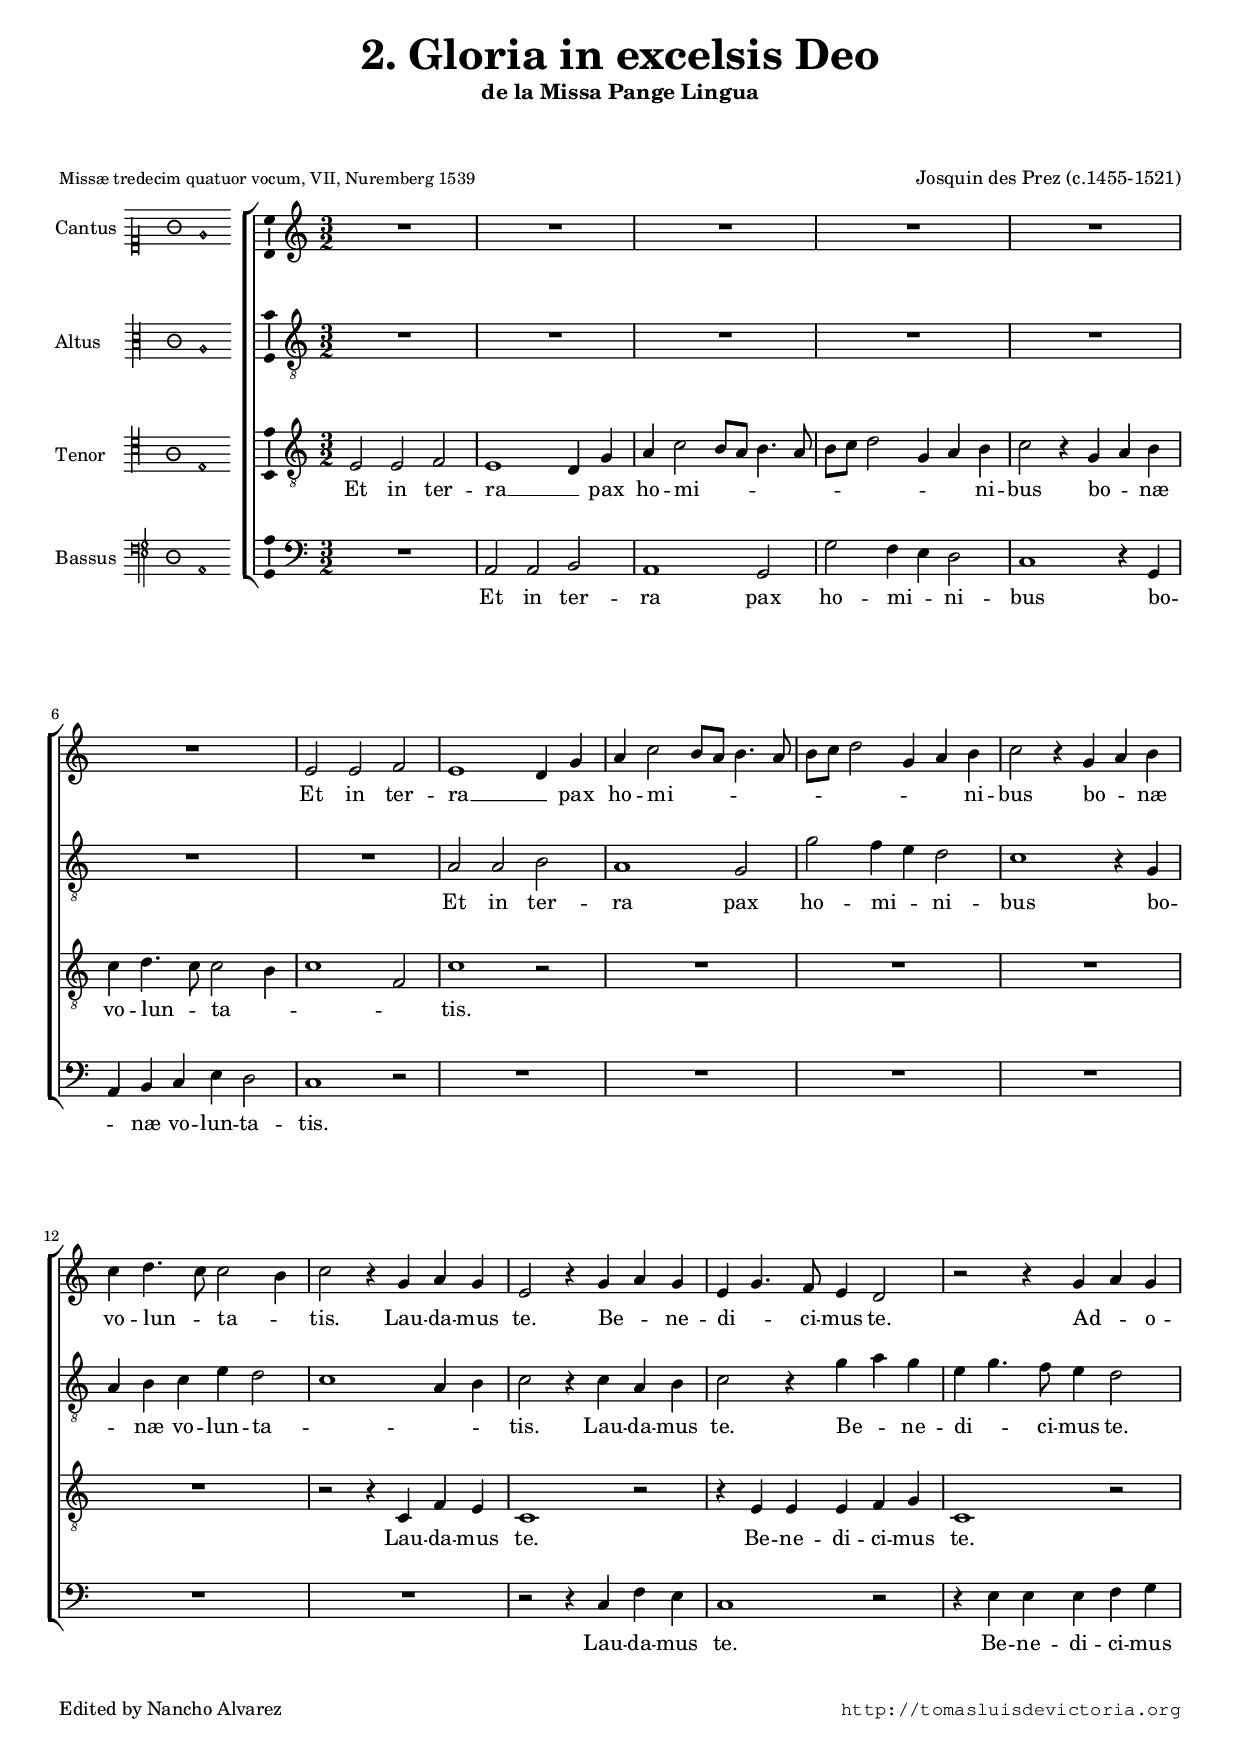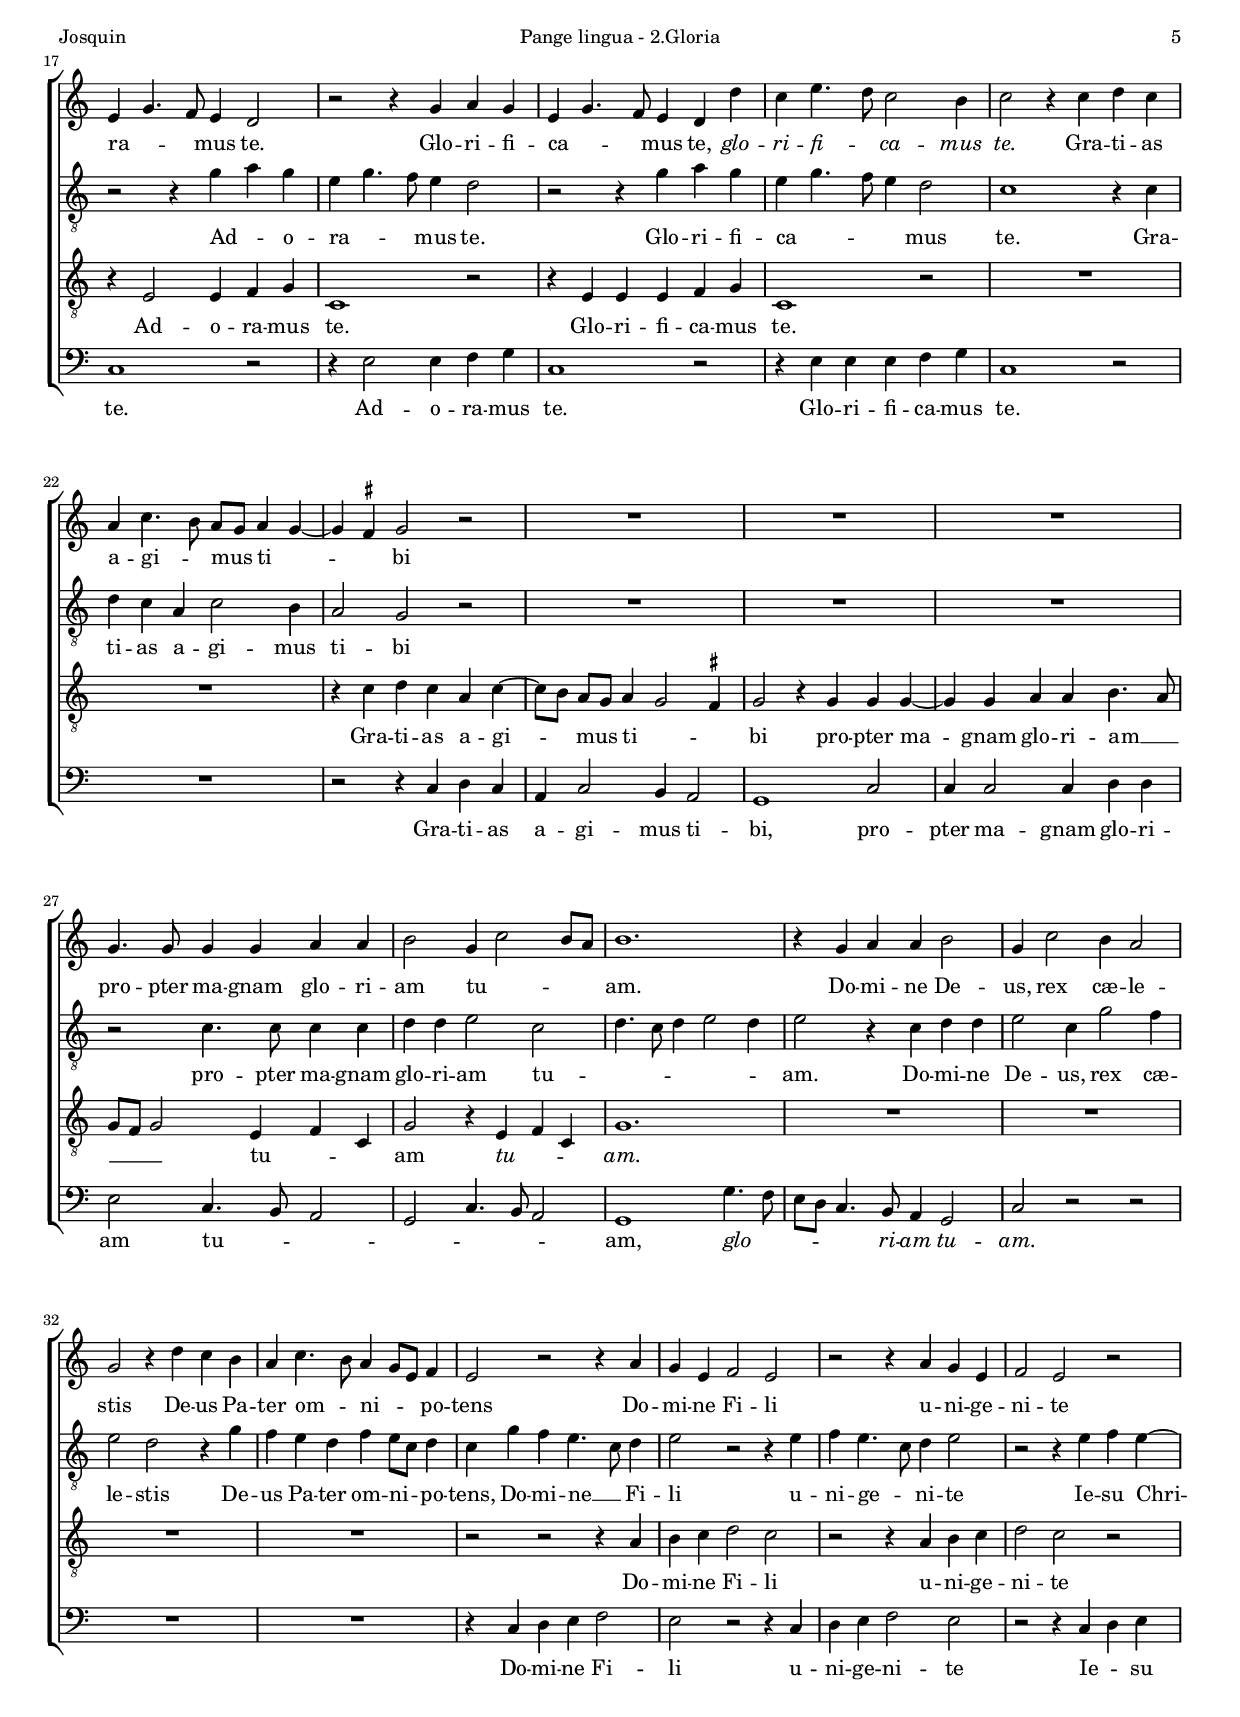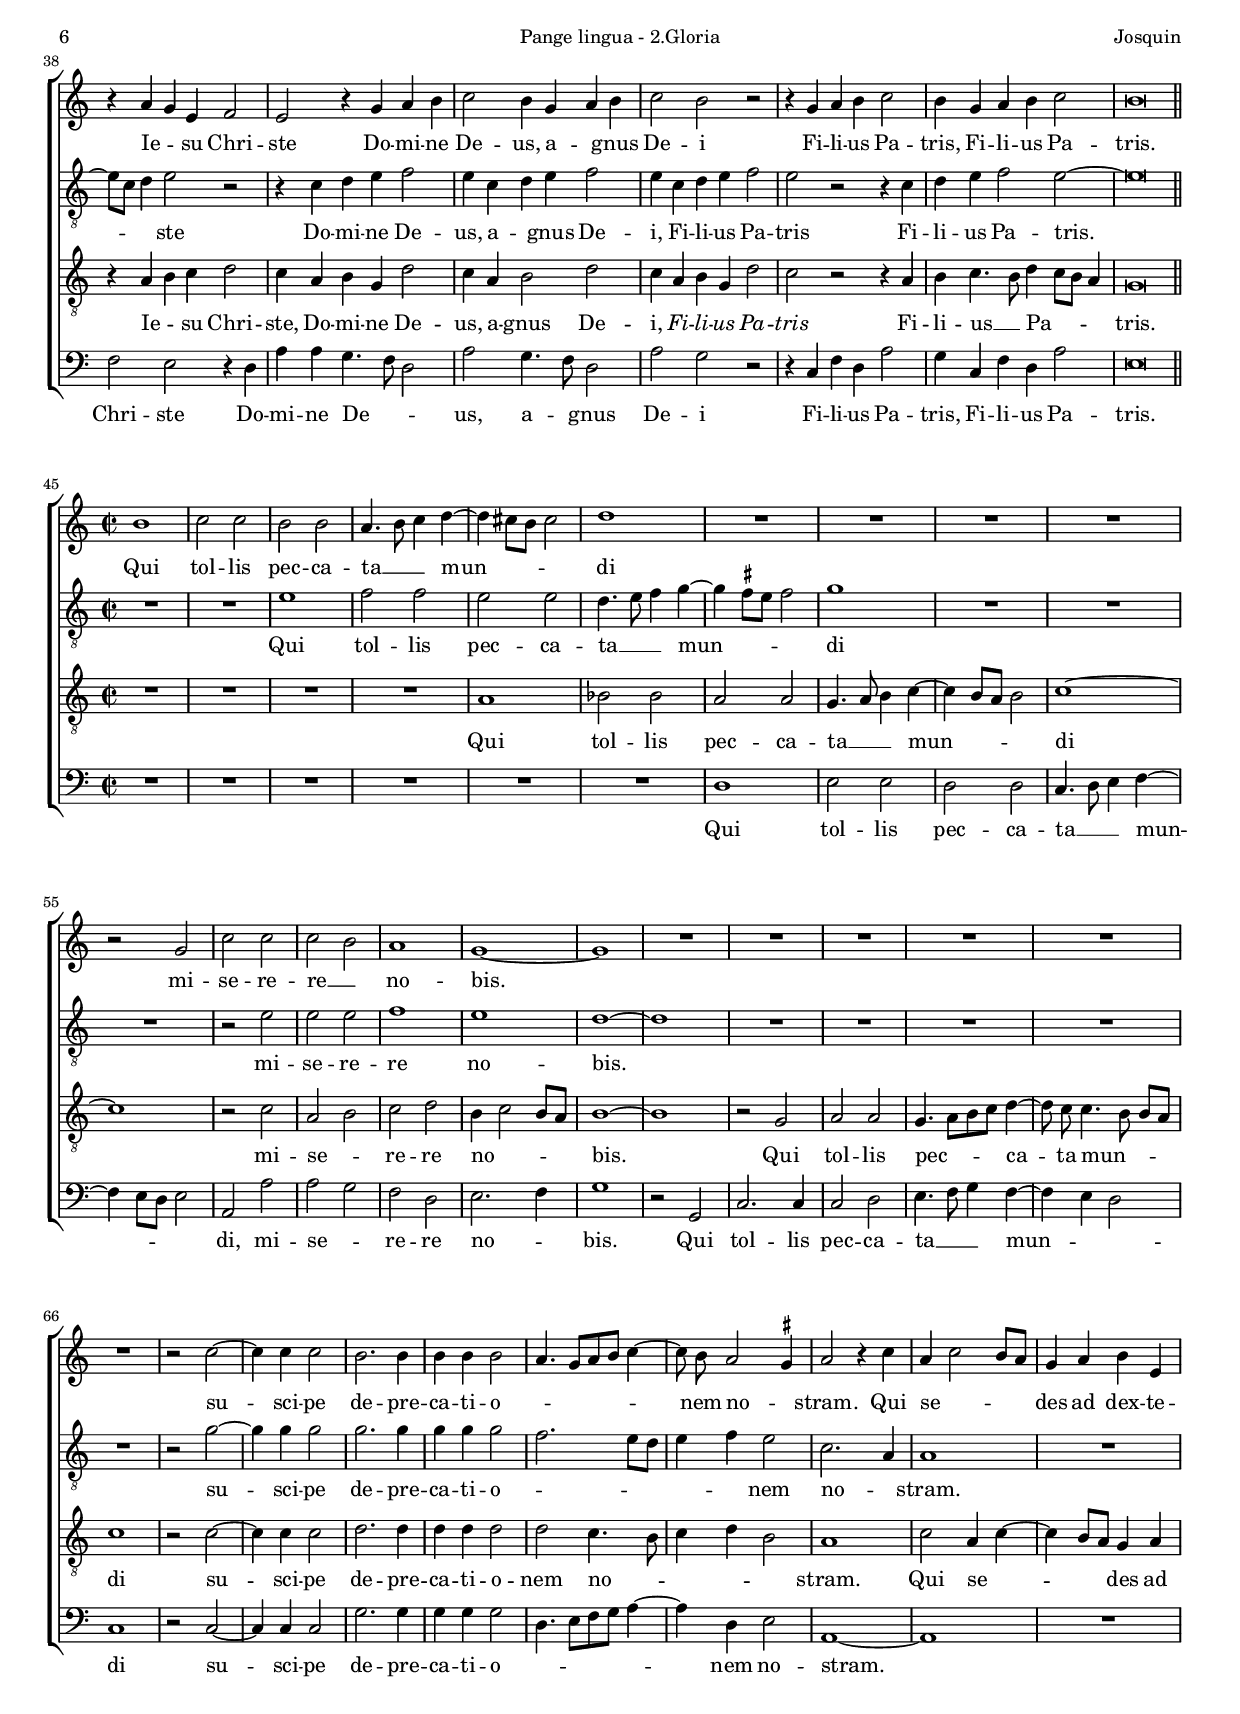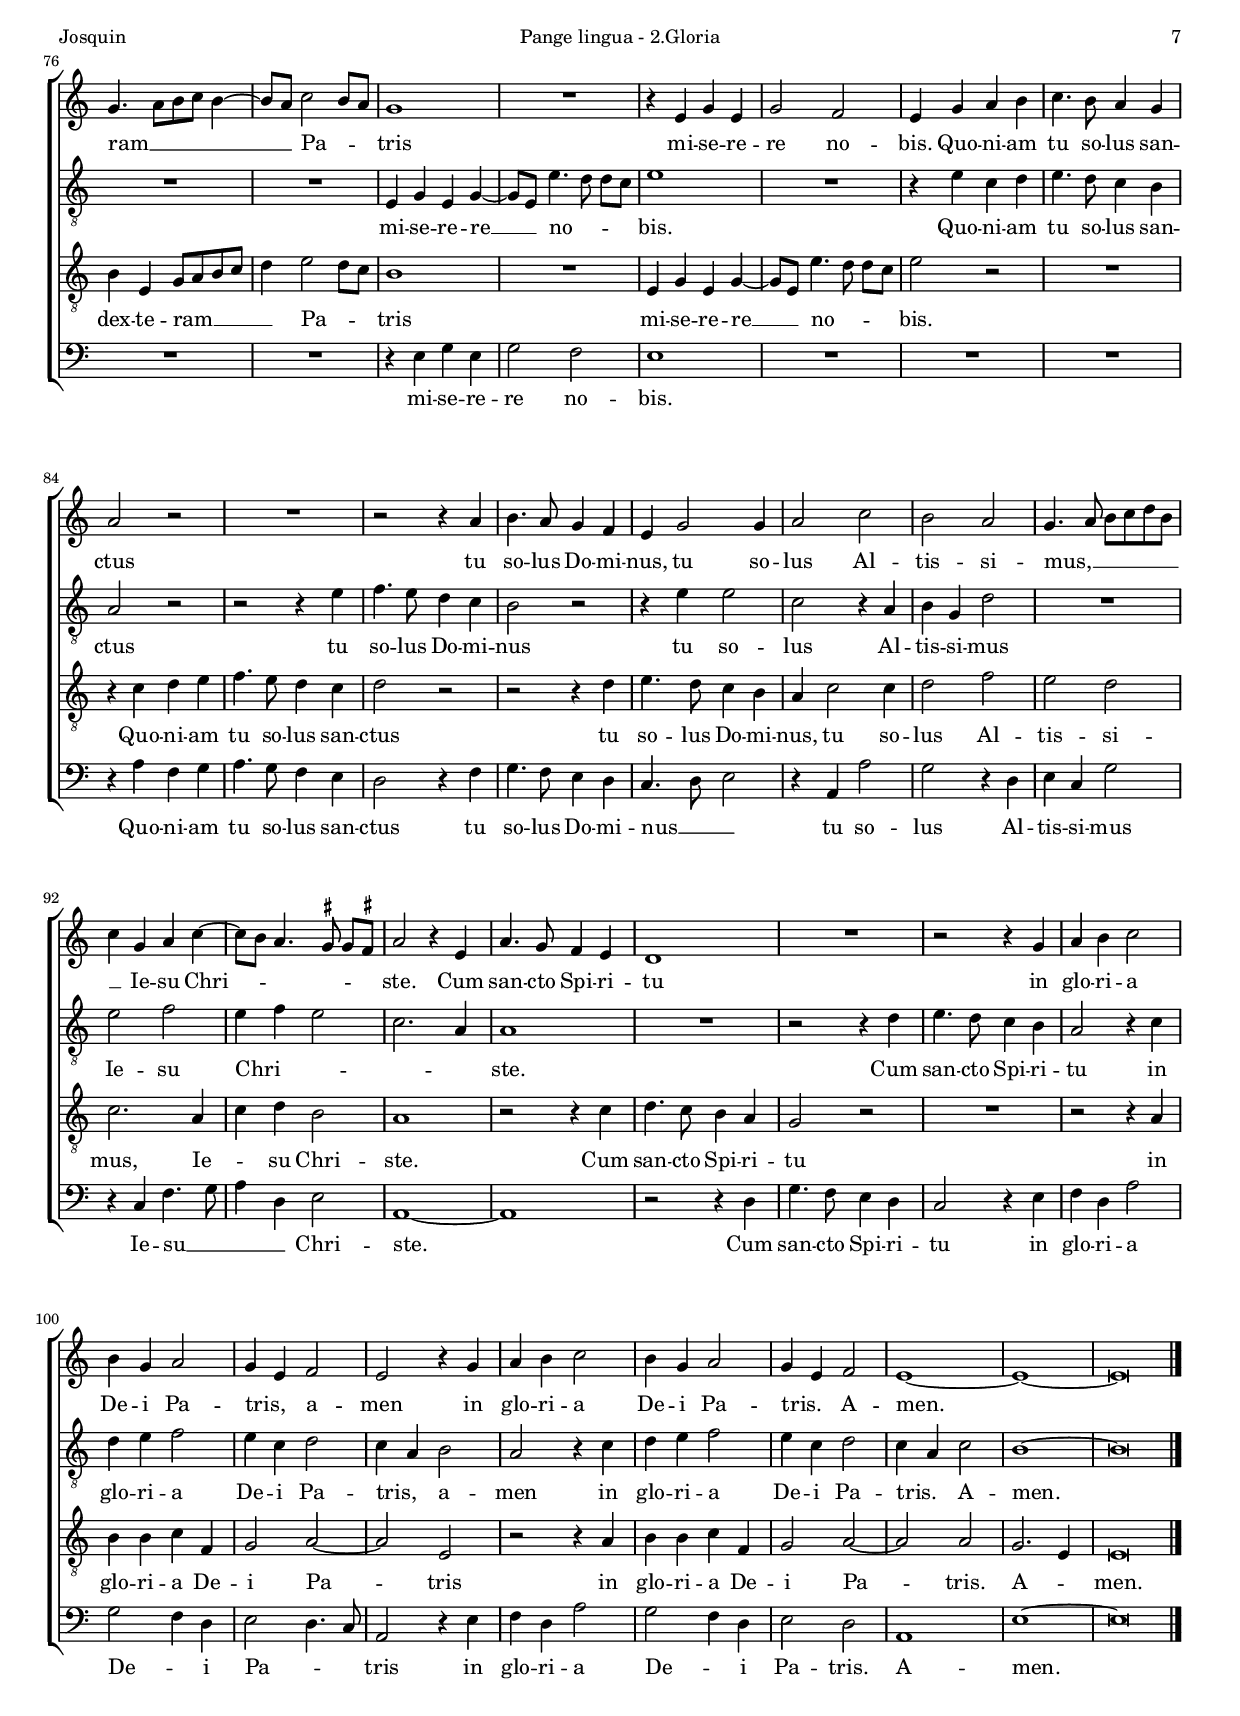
\version "2.18.0"

#(set-default-paper-size "a4")
#(set-global-staff-size 16.4)
#(ly:set-option 'point-and-click #f)
%mobile -s15.4 -i3.2

italicas=\override LyricText.font-shape = #'italic
rectas=\override LyricText.font-shape = #'upright
ss=\once \set suggestAccidentals = ##t
incipitwidth = 18
mtempo={\tempo 4 = 100}
mtempob={\tempo 4 = 50}
mt=#(define-music-function (parser location offset) (number?) ; move lyric text
      #{ \once \override LyricText.X-offset = -$offset #})

htitle="Pange lingua - 2.Gloria"
hcomposer="Josquin"

\header {
	title=\markup{\fontsize #3 "2. Gloria in excelsis Deo"}
	subtitle="de la Missa Pange Lingua"
	subsubtitle=\markup{\null \vspace #2 }
	composer="Josquin des Prez (c.1455-1521)"
        pdfauthor=\composer
	%opus="(-)"
	poet=\markup{\smaller "Missæ tredecim quatuor vocum, VII, Nuremberg 1539"} % editor Hans Ott, paginas del pdf de bsb: 86, 271, 427, 576
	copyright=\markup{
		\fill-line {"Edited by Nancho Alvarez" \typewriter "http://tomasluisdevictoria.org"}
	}
%	tagline=""
}

global={\key c \major \time 3/2  \skip 1*3/2*44 \bar "||" \break
					\time 2/2 \skip 1*64 \bar "|."
}

cantus={
	R1*3/2
	R1*3/2
	R1*3/2
	R1*3/2
%5
	R1*3/2
	R1*3/2
	e'2 e' f'
	e'1 d'4 g'
	a' c''2 b'8 a' b'4. a'8
%10
	b' c'' d''2 g'4 a' b'
	c''2 r4 g' a' b'
	c'' d''4. c''8 c''2 b'4
	c''2 r4 g' a' g'
	e'2 r4 g' a' g'
%15
	e' g'4. f'8 e'4 d'2
	r r4 g' a' g'
	e' g'4. f'8 e'4 d'2
	r r4 g' a' g'
	e' g'4. f'8 e'4 d' d''
%20
	c'' e''4. d''8 c''2 b'4
	c''2 r4 c'' d'' c''
	a' c''4. b'8  a'[ g'] a'4 g' ~
	g' \ss fis' g'2 r
	R1*3/2
%25
	R1*3/2
	R1*3/2
	g'4. g'8 g'4 g' a' a'
	b'2 g'4 c''2 b'8 a'
	b'1.
%30
	r4 g' a' a' b'2
	g'4 c''2 b'4 a'2
	g' r4 d'' c'' b'
	a' c''4. b'8 a'4 g'8 e' f'4
	e'2 r r4 a'
%35
	g' e' f'2 e'
	r r4 a' g' e'
	f'2 e' r
	r4 a' g' e' f'2
	e' r4 g' a' b'
%40
	c''2 b'4 g' a' b'
	c''2 b' r
	r4 g' a' b' c''2
	b'4 g' a' b' c''2
	b'\breve*3/4
%45
	b'1
	c''2 c''
	b' b'
	a'4. b'8 c''4 d'' ~
	d'' cis''8 b' cis''2
%50
	d''1
	R1*2/2
	R1*2/2
	R1*2/2
	R1*2/2
%55
	r2 g'
	c'' c''
	c'' b'
	a'1
	g' ~
%60
	g'
	R1*2/2
	R1*2/2
	R1*2/2
	R1*2/2
%65
	R1*2/2
	R1*2/2
	r2 c'' ~
	c''4 c'' c''2
	b'2. b'4
%70
	b' b' b'2
	a'4.  g'8[ a' b'] c''4 ~
	\set Staff.autoBeaming = ##f
	c''8 b' a'2 \ss gis'4
	\set Staff.autoBeaming = ##t
	a'2 r4 c''
	a' c''2 b'8 a'
%75
	g'4 a' b' e'
	g'4.  a'8[ b' c''] b'4 ~
	b'8 a' c''2 b'8 a'
	g'1
	R1*2/2
%80
	r4 e' g' e'
	g'2 f'
	e'4 g' a' b'
	c''4. b'8 a'4 g'
	a'2 r
%85
	R1*2/2
	r2 r4 a'
	b'4. a'8 g'4 f'
	e' g'2 g'4
	a'2 c''
%90
	b' a'
	g'4. a'8 b' c'' d'' b'
	c''4 g' a' c'' ~
	 c''8[ b'] a'4. \ss gis'8  gis'[ \ss fis']
	a'2 r4 e'
%95
	a'4. g'8 f'4 e'
	d'1
	R1*2/2
	r2 r4 g'
	a' b' c''2
%100
	b'4 g' a'2
	g'4 e' f'2
	e' r4 g'
	a' b' c''2
	b'4 g' a'2
%105
	g'4 e' f'2
	e'1 ~
	e' ~
	e'\breve*1/2
}

altus={
	R1*3/2
	R1*3/2
	R1*3/2
	R1*3/2
%5
	R1*3/2
	R1*3/2
	R1*3/2
	a2 a b
	a1 g2
%10
	g' f'4 e' d'2
	c'1 r4 g
	a b c' e' d'2
	c'1 a4 b
	c'2 r4 c' a b
%15
	c'2 r4 g' a' g'
	e' g'4. f'8 e'4 d'2
	r r4 g' a' g'
	e' g'4. f'8 e'4 d'2
	r r4 g' a' g'
%20
	e' g'4. f'8 e'4 d'2
	c'1 r4 c'
	d' c' a c'2 b4
	a2 g r
	R1*3/2
%25
	R1*3/2
	R1*3/2
	r2 c'4. c'8 c'4 c'
	d' d' e'2 c'
	d'4. c'8 d'4 e'2 d'4
%30
	e'2 r4 c' d' d'
	e'2 c'4 g'2 f'4
	e'2 d' r4 g'
	f' e' d' f' e'8 c' d'4
	c' g' f' e'4. c'8 d'4
%35
	e'2 r r4 e'
	f' e'4. c'8 d'4 e'2
	r r4 e' f' e' ~
	e'8 c' d'4 e'2 r
	r4 c' d' e' f'2
%40
	e'4 c' d' e' f'2
	e'4 c' d' e' f'2
	e' r r4 c'
	d' e' f'2 e' ~
	e'\breve*3/4
%45
	R1*2/2
	R1*2/2
	e'1
	f'2 f'
	e' e'
%50
	d'4. e'8 f'4 g' ~
	g' \ss fis'8 e' fis'2
	g'1
	R1*2/2
	R1*2/2
%55
	R1*2/2
	r2 e'
	e' e'
	f'1
	e'
%60
	d' ~
	d'
	R1*2/2
	R1*2/2
	R1*2/2
%65
	R1*2/2
	R1*2/2
	r2 g' ~
	g'4 g' g'2
	g'2. g'4
%70
	g' g' g'2
	f'2. e'8 d'
	e'4 f' e'2
	c'2. a4
	a1
%75
	R1*2/2
	R1*2/2
	R1*2/2
	e4 g e g ~
	 g8[ e] e'4. d'8  d'[ c']
%80
	e'1
	R1*2/2
	r4 e' c' d'
	e'4. d'8 c'4 b
	a2 r
%85
	r r4 e'
	f'4. e'8 d'4 c'
	b2 r
	r4 e' e'2
	c' r4 a
%90
	b g d'2
	R1*2/2
	e'2 f'
	e'4 f' e'2
	c'2. a4
%95
	a1
	R1*2/2
	r2 r4 d'
	e'4. d'8 c'4 b
	a2 r4 c'
%100
	d' e' f'2
	e'4 c' d'2
	c'4 a b2
	a r4 c'
	d' e' f'2
%105
	e'4 c' d'2
	c'4 a c'2
	b1 ~
	b\breve*1/2 
}

tenor={
	e2 e f
	e1 d4 g
	a c'2 b8 a b4. a8
	b c' d'2 g4 a b
%5
	c'2 r4 g a b
	c' d'4. c'8 c'2 b4
	c'1 f2
	c'1 r2
	R1*3/2
%10
	R1*3/2
	R1*3/2
	R1*3/2
	r2 r4 c f e
	c1 r2
%15
	r4 e e e f g
	c1 r2
	r4 e2 e4 f g
	c1 r2
	r4 e e e f g
%20
	c1 r2
	R1*3/2
	R1*3/2
	r4 c' d' c' a c' ~
	 c'8[ b]  a[ g] a4 g2 \ss fis4
%25
	g2 r4 g g g ~
	g g a a b4. a8
	g f g2 e4 f c
	g2 r4 e f c
	g1.
%30
	R1*3/2
	R1*3/2
	R1*3/2
	R1*3/2
	r2 r r4 a
%35
	b c' d'2 c'
	r r4 a b c'
	d'2 c' r
	r4 a b c' d'2
	c'4 a b g d'2
%40
	c'4 a b2 d'
	c'4 a b g d'2
	c' r r4 a
	b c'4. b8 d'4 c'8 b a4
	g\breve*3/4
%45
	R1*2/2
	R1*2/2
	R1*2/2
	R1*2/2
	a1
%50
	bes2 bes
	a a
	g4. a8 b4 c' ~
	c' b8 a b2
	c'1 ~
%55
	c'
	r2 c'
	a b
	c' d'
	b4 c'2 b8 a
%60
	b1 ~
	b
	r2 g
	a a
	g4.  a8[ b c'] d'4 ~
%65
	\set Staff.autoBeaming = ##f
	d'8 c' c'4. b8  b[ a]
	\set Staff.autoBeaming = ##t
	c'1
	r2 c' ~
	c'4 c' c'2
	d'2. d'4
%70
	d' d' d'2
	d' c'4. b8
	c'4 d' b2
	a1
	c'2 a4 c' ~
%75
	c' b8 a g4 a
	b e g8 a b c'
	d'4 e'2 d'8 c'
	b1
	R1*2/2
%80
	e4 g e g ~
	 g8[ e] e'4. d'8  d'[ c']
	e'2 r
	R1*2/2
	r4 c' d' e'
%85
	f'4. e'8 d'4 c'
	d'2 r
	r r4 d'
	e'4. d'8 c'4 b
	a c'2 c'4
%90
	d'2 f'
	e' d'
	c'2. a4
	c' d' b2
	a1
%95
	r2 r4 c'
	d'4. c'8 b4 a
	g2 r
	R1*2/2
	r2 r4 a
%100
	b b c' f
	g2 a ~
	a e
	r r4 a
	b b c' f
%105
	g2 a ~
	a a
	g2. e4
	e\breve*1/2
}

bassus={
	R1*3/2
	a,2 a, b,
	a,1 g,2
	g f4 e d2
%5
	c1 r4 g,
	a, b, c e d2
	c1 r2
	R1*3/2
	R1*3/2
%10
	R1*3/2
	R1*3/2
	R1*3/2
	R1*3/2
	r2 r4 c f e
%15
	c1 r2
	r4 e e e f g
	c1 r2
	r4 e2 e4 f g
	c1 r2
%20
	r4 e e e f g
	c1 r2
	R1*3/2
	r2 r4 c d c
	a, c2 b,4 a,2
%25
	g,1 c2
	c4 c2 c4 d d
	e2 c4. b,8 a,2
	g, c4. b,8 a,2
	g,1 g4. f8
%30
	e d c4. b,8 a,4 g,2
	c r r
	R1*3/2
	R1*3/2
	r4 c d e f2
%35
	e r r4 c
	d e f2 e
	r r4 c d e
	f2 e r4 d
	a a g4. f8 d2
%40
	a g4. f8 d2
	a g r
	r4 c f d a2
	g4 c f d a2
	e\breve*3/4
%45
	R1*2/2
	R1*2/2
	R1*2/2
	R1*2/2
	R1*2/2
%50
	R1*2/2
	d1
	e2 e
	d d
	c4. d8 e4 f ~
%55
	f e8 d e2
	a, a
	a g
	f d
	e2. f4
%60
	g1
	r2 g,
	c2. c4
	c2 d
	e4. f8 g4 f ~
%65
	f e d2
	c1
	r2 c ~
	c4 c c2
	g2. g4
%70
	g g g2
	d4.  e8[ f g] a4 ~
	a d e2
	a,1 ~
	a,
%75
	R1*2/2
	R1*2/2
	R1*2/2
	r4 e g e
	g2 f
%80
	e1
	R1*2/2
	R1*2/2
	R1*2/2
	r4 a f g
%85
	a4. g8 f4 e
	d2 r4 f
	g4. f8 e4 d
	c4. d8 e2
	r4 a, a2
%90
	g r4 d
	e c g2
	r4 c f4. g8
	a4 d e2
	a,1 ~
%95
	a,
	r2 r4 d
	g4. f8 e4 d
	c2 r4 e
	f d a2
%100
	g f4 d
	e2 d4. c8
	a,2 r4 e
	f d a2
	g f4 d
%105
	e2 d
	a,1
	e ~
	e\breve*1/2
}

textocantus=\lyricmode{
Et in ter -- ra __ _ pax ho -- mi -- _ _ _ _ _ _ _ _ _ ni -- bus
bo -- _ næ vo -- lun -- _ ta -- _ tis.
Lau -- da -- mus te.
Be -- _ ne -- di -- _ ci -- mus te.
Ad -- _ o -- ra -- _ _ mus te.
Glo -- ri -- fi -- ca -- _ _ mus te,
\italicas
glo -- ri -- fi -- _ ca -- mus te.
\rectas
Gra -- ti -- as a -- gi -- _ mus _ ti -- _ _ _ bi
pro -- pter ma -- gnam glo -- ri -- am tu -- _ _ _ am.
Do -- mi -- ne De -- us,
rex cæ -- le -- stis
De -- us Pa -- ter om -- _ ni -- _ _ po -- tens
Do -- mi -- ne Fi -- li
u -- ni -- ge -- ni -- te
Ie -- _ su Chri -- ste
Do -- mi -- ne De -- us,
a -- _ gnus De -- i
Fi -- li -- us Pa -- tris,
Fi -- li -- us Pa -- tris.
Qui tol -- lis pec -- ca -- ta __ _ _ mun -- _ _ _ _ di
mi -- se -- re -- re __ _ no -- bis. _
su -- _ sci -- pe de -- pre -- ca -- ti -- o -- _ _ _ _ _ _ nem no -- _ stram.
Qui se -- _ _ _ des ad dex -- te -- ram __ _ _ _ _ _ _ Pa -- _ _ tris
mi -- se -- re -- re no -- bis.
Quo -- ni -- am tu so -- lus san -- ctus
tu so -- lus Do -- mi -- nus,
tu so -- lus Al -- tis -- si -- mus, __ _ _ _ _ _ _ 
Ie -- su \mt #1 Chri -- _ _ _ _ _ _ ste.
Cum san -- cto Spi -- ri -- tu
in glo -- ri -- a De -- i Pa -- tris, _
a -- men
in glo -- ri -- a De -- i Pa -- tris. _
A -- men. _ _ 
}

textoaltus=\lyricmode{
Et in ter -- ra pax ho -- mi -- _ ni -- bus
bo -- _ næ vo -- lun -- ta -- _ _ _ tis.
Lau -- da -- mus te.
Be -- _ ne -- di -- _ ci -- mus te. 
Ad -- _ o -- ra -- _ _ mus te.
Glo -- ri -- fi -- ca -- _ _ _ mus te.
Gra -- ti -- as a -- gi -- mus ti -- bi
pro -- pter ma -- gnam glo -- ri -- am tu -- _ _ _ _ _ am.
Do -- mi -- ne De -- us,
rex cæ -- le -- stis
De -- us Pa -- ter om -- ni -- _ po -- tens,
Do -- mi -- ne __ _ Fi -- li
u -- ni -- ge -- _ ni -- te
Ie -- su Chri -- _ _ _ ste
Do -- mi -- ne De -- us,
a -- _ gnus De -- i,
Fi -- li -- us Pa -- tris
Fi -- li -- us Pa -- tris. _
Qui tol -- lis pec -- ca -- ta __ _ _ mun -- _ _ _ _ di
mi -- se -- re -- re no -- bis. _
su -- _ sci -- pe de -- pre -- ca -- ti -- o -- _ _ _ _ _ nem no -- _ stram.
mi -- se -- re -- re __ _ _ no -- _ _ _ bis.
Quo -- ni -- am tu so -- lus san -- ctus
tu so -- lus Do -- mi -- nus
tu so -- lus Al -- tis -- si -- mus
Ie -- su Chri -- _ _ _ _ ste.
Cum san -- cto Spi -- ri -- tu
in glo -- ri -- a De -- i Pa -- tris, _ a -- men
in glo -- ri -- a De -- i Pa -- tris. _ A -- men. _
}

textotenor=\lyricmode{
Et in ter -- ra __ _ pax ho -- mi -- _ _ _ _ _ _ _ _ _ ni -- bus
bo -- _ næ vo -- lun -- _ ta -- _ _ _ tis.
Lau -- da -- mus te.
Be -- ne -- di -- ci -- mus te.
Ad -- o -- ra -- mus te.
Glo -- ri -- fi -- ca -- mus te.
Gra -- ti -- as a -- gi -- _ _ \mt #.3 mus _ ti -- _ _ bi
pro -- pter ma -- _ gnam glo -- ri -- am __ _ _ _ _ tu -- _ _ am
\italicas
tu -- _ _ am.
\rectas
Do -- mi -- ne Fi -- li u -- ni -- ge -- ni -- te
Ie -- _ su Chri -- ste,
Do -- mi -- ne De -- us,
a -- gnus De -- i,
\italicas
Fi -- li -- us Pa -- tris
\rectas
Fi -- li -- us __ _ Pa -- _ _ _ tris.
Qui tol -- lis pec -- ca -- ta __ _ _ mun -- _ _ _ _ di _
mi -- se -- _ re -- re no -- _ _ _ bis. _
Qui tol -- lis pec -- _ _ _ ca -- _ ta mun -- _ _ _ di
su -- _ sci -- pe de -- pre -- ca -- ti -- o -- nem no -- _ _ _ _ stram.
Qui se -- _ _ _ _ des ad dex -- te -- ram __ _ _ _ _ Pa -- _ _ tris
mi -- se -- re -- re __ _ _ no -- _ _ _ bis.
Quo -- ni -- am tu so -- lus san -- ctus
tu so -- lus Do -- mi -- nus,
tu so -- lus Al -- tis -- si -- mus,
Ie -- _ su Chri -- ste.
Cum san -- cto Spi -- ri -- tu
in glo -- ri -- a De -- i Pa -- _ tris
in glo -- ri -- a De -- i Pa -- _ tris. A -- _ men.
}

textobassus=\lyricmode{
Et in ter -- ra pax ho -- mi -- _ ni -- bus
bo -- _ næ vo -- lun -- ta -- tis.
Lau -- da -- mus te.
Be -- ne -- di -- ci -- mus te.
Ad -- o -- ra -- mus te.
Glo -- ri -- fi -- ca -- mus te.
Gra -- ti -- as a -- gi -- mus ti -- bi,
pro -- pter ma -- gnam glo -- ri -- am tu -- _ _ _ _ _ _ am,
\italicas
glo -- _ _ _ _ ri -- am tu -- am.
\rectas
Do -- mi -- ne Fi -- li
u -- ni -- ge -- ni -- te
Ie -- _ su Chri -- ste
Do -- mi -- ne De -- _ _ us,
a -- _ gnus De -- i
Fi -- li -- us Pa -- tris,
Fi -- li -- us Pa -- tris.
Qui tol -- lis pec -- ca -- ta __ _ _ mun -- _ _ _ _ di,
mi -- se -- _ re -- re no -- _ bis.
Qui tol -- lis pec -- ca -- ta __ _ _ mun -- _ _ _ di
su -- _ sci -- pe de -- pre -- ca -- ti -- o -- _ _ _ _ _ _ nem no -- stram. _
mi -- se -- re -- re no -- bis.
Quo -- ni -- am tu so -- lus san -- ctus
tu so -- lus Do -- mi -- nus __ _ _ 
tu so -- lus Al -- tis -- si -- mus
Ie -- su __ _ _ _ Chri -- ste. _
Cum san -- cto Spi -- ri -- tu
in glo -- ri -- a De -- _ i Pa -- _ _ tris
in glo -- ri -- a De -- _ i Pa -- tris. A -- men. _
}

incipitcantus=\markup{
	\score{
		{ 
		\set Staff.instrumentName="Cantus "
		\override NoteHead.style = #'neomensural
		\override Staff.TimeSignature.style = #'neomensural
		\cadenzaOn 
		\clef "petrucci-c1"
		\key c \major
		\time 3/2
                e'1
		} 

	\layout { line-width=\incipitwidth indent = 0 }
	}
}

incipitaltus=\markup{
	\score{
		{ 
		\set Staff.instrumentName="Altus    "
		\override NoteHead.style = #'neomensural 
		\override Staff.TimeSignature.style = #'neomensural
		\cadenzaOn 
		\clef "petrucci-c3"
		\key c \major
		\time 3/2
                a1
		} 
	\layout { line-width=\incipitwidth indent = 0 }
	}
}


incipittenor=\markup{
	\score{
		{ 
		\set Staff.instrumentName="Tenor   "
		\override NoteHead.style = #'neomensural 
		\override Staff.TimeSignature.style = #'neomensural
		\cadenzaOn 
		\clef "petrucci-c4"
		\key c \major
		\time 3/2
                e1
		} 
	\layout { line-width=\incipitwidth indent=0 }
	}
}

incipitbassus=\markup{
	\score{
		{ 
		\set Staff.instrumentName="Bassus "
		\override NoteHead.style = #'neomensural
		\override Staff.TimeSignature.style = #'neomensural
		\cadenzaOn 
		\clef "petrucci-f4"
		\key c \major
		\time 3/2
                a,1
		} 
	\layout { line-width=\incipitwidth indent = 0 }
	}
}

%\layout {
%       \context {\Voice
%               \remove Ligature_bracket_engraver
%               \consists Mensural_ligature_engraver
%       }
%       line-width=\incipitwidth
%       indent = 0
%}

\score {\transpose c' c'{
\new ChoirStaff<<

	\new Staff <<\global
	\new Voice="v1" {
		\set Staff.instrumentName=\incipitcantus
		\clef "treble"
		\cantus }
	\new Lyrics \lyricsto "v1" {\textocantus }
	>>

	\new Staff <<\global
	\new Voice="v2" {
		\set Staff.instrumentName=\incipitaltus
		\clef "G_8"
		\altus }
	\new Lyrics \lyricsto "v2" {\textoaltus }
	>>
	
	\new Staff <<\global
	\new Voice="v3" {
		\set Staff.instrumentName=\incipittenor
		\clef "G_8"
		\tenor }
	\new Lyrics \lyricsto "v3" {\textotenor }
	>>

	\new Staff <<\global
	\new Voice="v4" {
		\set Staff.instrumentName=\incipitbassus
		\clef "bass"
		\bassus }
	\new Lyrics \lyricsto "v4" {\textobassus }
	>>
	
>>

	} % transpose

\layout{ 
	\context {\Lyrics 
		\override VerticalAxisGroup.staff-affinity = #UP
		\override VerticalAxisGroup.nonstaff-relatedstaff-spacing =
			#'((basic-distance . 0) (minimum-distance . 0) (padding . 1))
		\override LyricText.font-size = #1.2
		\override LyricHyphen.minimum-distance = #0.5
	}
	\context {\Score 
        \override TimeSignature.break-visibility=#end-of-line-invisible
		tempoHideNote = ##t
		\override BarNumber.padding = #2 
	}
	\context {\Voice 
		melismaBusyProperties = #'()
		%autoBeaming = ##f
	}
	\context {\Staff 
                %\RemoveEmptyStaves
                %\override VerticalAxisGroup.remove-first = ##t
		\override VerticalAxisGroup.staff-staff-spacing =
			#'((basic-distance . 11) (minimum-distance . 0) (padding . 1))
		\consists Ambitus_engraver 
		\override LigatureBracket.padding = #1
	}
}

%\midi { \mtempo }

}


\paper{
	evenHeaderMarkup=\markup  \fill-line { \fromproperty #'page:page-number-string \htitle \hcomposer }
	oddHeaderMarkup= \markup  \fill-line { \on-the-fly #not-first-page \hcomposer \on-the-fly #not-first-page \htitle \on-the-fly #not-first-page \fromproperty #'page:page-number-string }
	%system-count=20
	%page-count = 8
	ragged-last-bottom = ##f
	indent=3.3\cm
	system-system-spacing =
	#'((basic-distance . 20) (minimum-distance . 0) (padding . 5))
	top-system-spacing = % header
	#'((basic-distance . 8) (minimum-distance . 0) (padding . 1))
	last-bottom-spacing = % footer
	#'((basic-distance . 12) (minimum-distance . 0) (padding . 0))
	markup-system-spacing.padding = #1.5

first-page-number=4
oddHeaderMarkup=\markup \fill-line {\hcomposer \htitle \fromproperty #'page:page-number-string }
evenHeaderMarkup=\markup \fill-line {\on-the-fly #not-first-page \fromproperty #'page:page-number-string \on-the-fly #not-first-page \htitle \on-the-fly #not-first-page \hcomposer }
}